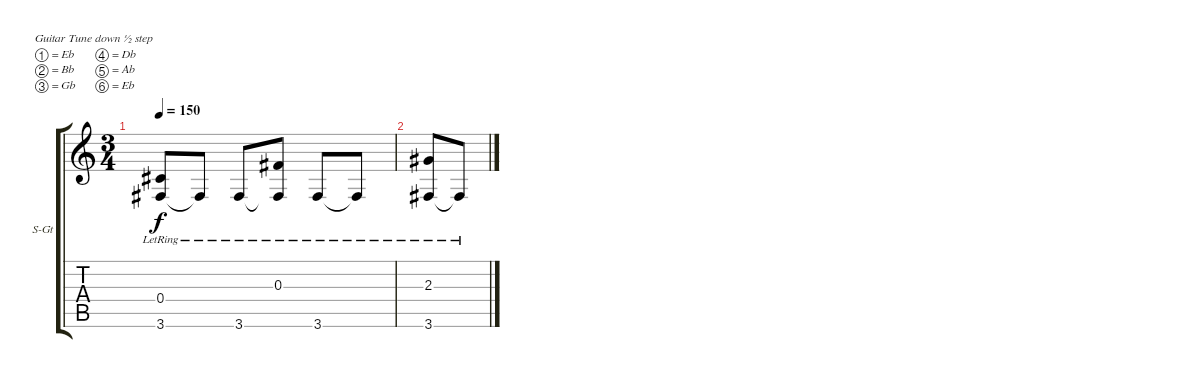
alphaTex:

\defaultSystemsLayout 4
\bracketExtendMode groupsimilarinstruments
\firstSystemTrackNameOrientation horizontal
\otherSystemsTrackNameOrientation horizontal
\track ("Mark" "S-Gt") {mute instrument acousticguitarsteel}
\staff {score tabs}
\tuning (Eb4 Bb3 Gb3 Db3 Ab2 Eb2)
\ts (3 4)
\tempo 150
\clef g2
\ks c
(3.6{lr} 0.4{lr}).8{dy f} 3.6{lr t}.8 3.6{lr}.8 (3.6{lr t} 0.3{lr}).8 3.6{lr}.8 3.6{lr t}.8 |
(3.6{lr} 2.3{lr}).8 3.6{lr t}.8
